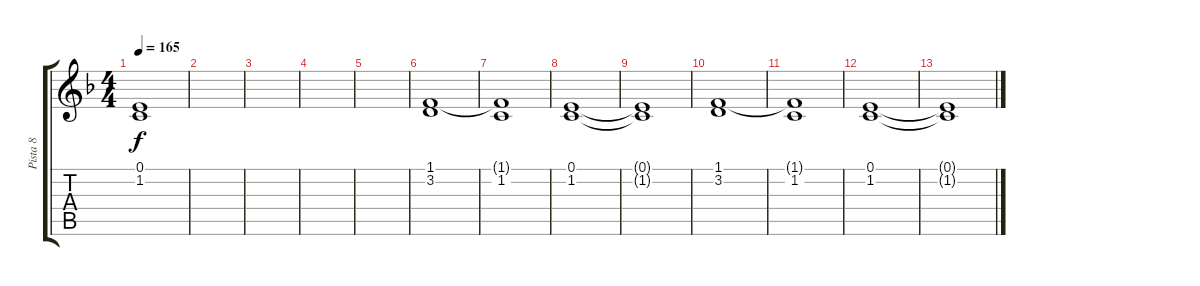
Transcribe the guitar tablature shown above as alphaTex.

\track ("Pista 8" "Pista 8") {instrument choiraahs}
\staff {score tabs}
\tuning (E4 B3 G3 D3 A2 E2) {hide}
\ts (4 4)
\tempo 165
\clef g2
\ks f
(0.1{t} 1.2{t}).1{dy f} |
|
|
|
|
(1.1 3.2).1 |
(1.1{t} 1.2).1 |
(0.1 1.2).1 |
(0.1{t} 1.2{t}).1 |
(1.1 3.2).1 |
(1.1{t} 1.2).1 |
(0.1 1.2).1{volume 0} |
(0.1{t} 1.2{t}).1
